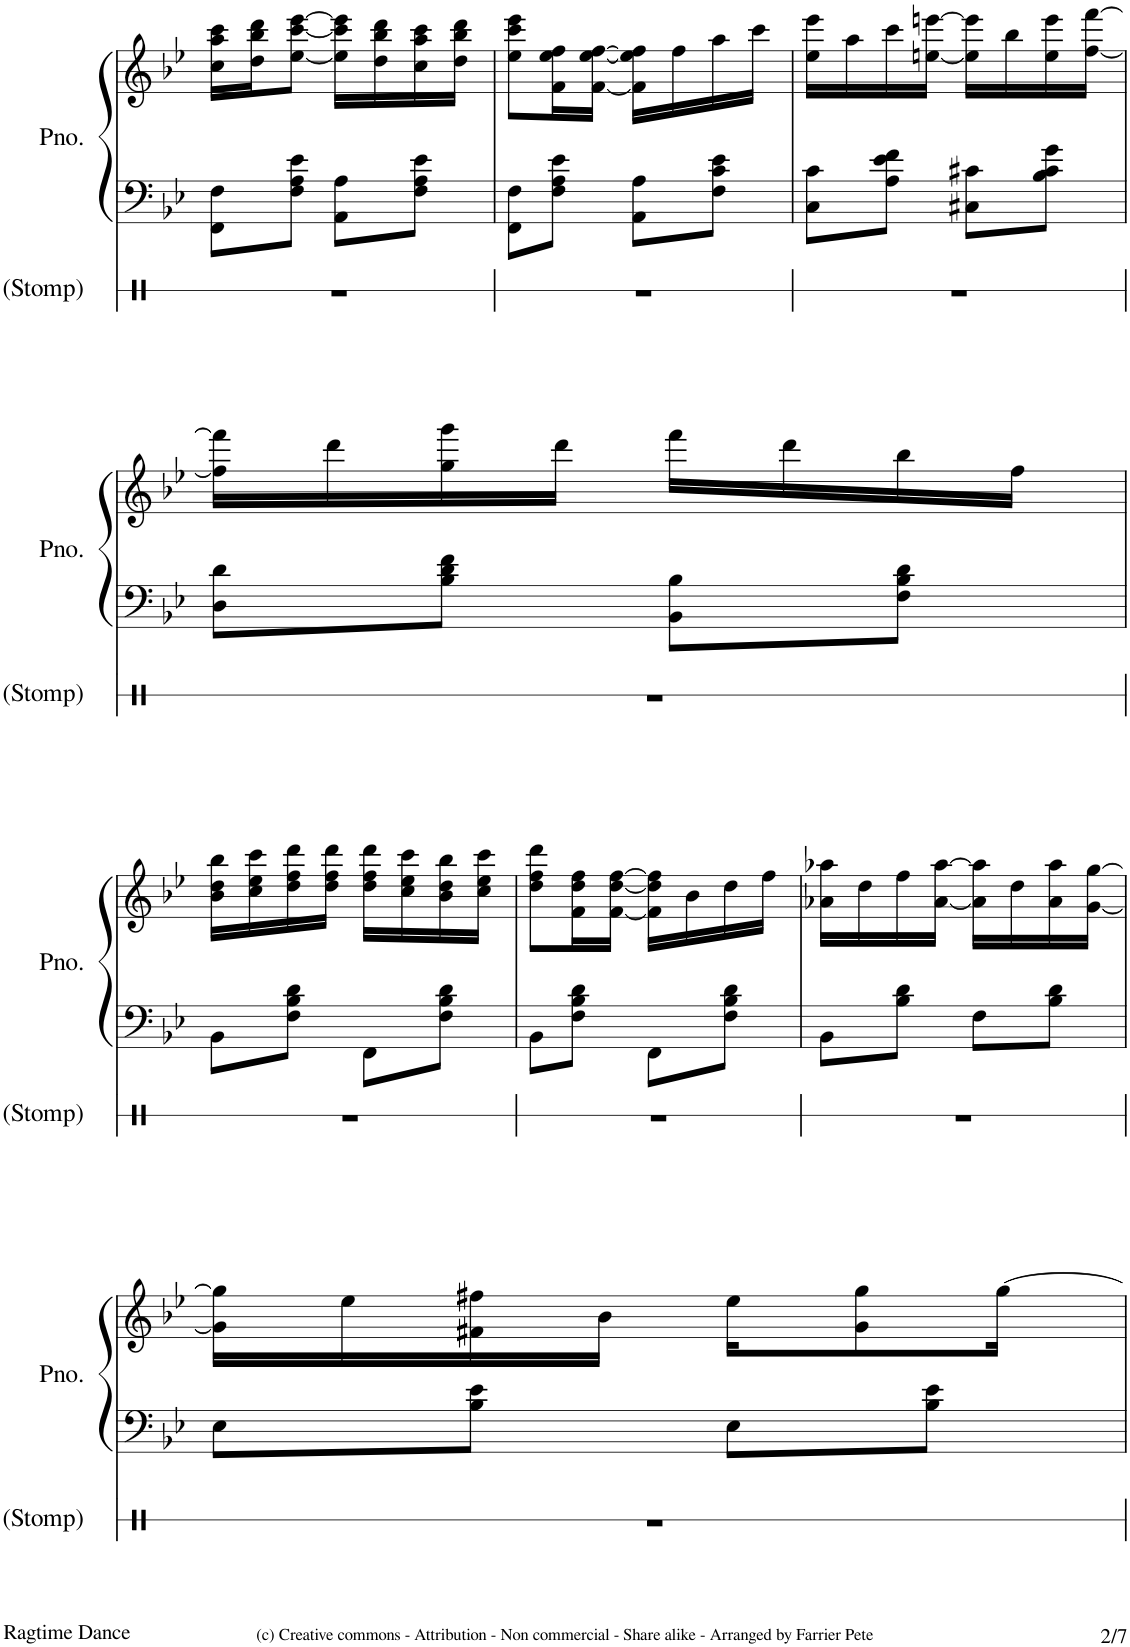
**kern	**kern	**kern
*part2	*part1	*part1
*staff3	*staff2	*staff1
*I"(Stompin' Heel)	*I"Piano	*
*I'(Stomp)	*I'Pno.	*
!!LO:PB:g=z
*clefX	*clefF4	*clefG2
*k[]	*k[b-e-]	*k[b-e-]
*	*B-:	*B-:
*M2/4	*M2/4	*M2/4
=9	=9	=9
2r	8FF\ 8F\L	16cc\ 16aa\ 16ccc\LL
.	.	16dd\ 16bb-\ 16ddd\J
.	8F\ 8A\ 8e-\J	[8ee-\ [<8ccc\ [8eee-\J
.	8AA\ 8A\L	16ee-\] 16ccc\] 16eee-\]LL
.	.	16dd\ 16bb-\ 16ddd\
.	8F\ 8A\ 8e-\J	16cc\ 16aa\ 16ccc\
.	.	16dd\ 16bb-\ 16ddd\JJ
=10	=10	=10
2r	8FF\ 8F\L	8ee-\ 8ccc\ 8eee-\L
.	8F\ 8A\ 8e-\J	16f\ 16ee-\ 16ff\L
.	.	[16f\ [16ee-\ [16ff\JJ
.	8AA\ 8A\L	16f\] 16ee-\] 16ff\]LL
.	.	16ff\
.	8F\ 8c\ 8e-\J	16aa\
.	.	16ccc\JJ
=11	=11	=11
2r	8C\ 8c\L	16ee-\ 16eee-\LL
.	.	16aa\
.	8A\ 8e-\ 8f\J	16ccc\
.	.	[16een\ [16eeen\JJ
.	8C#X\ 8c#X\L	16ee\] 16eee\]LL
.	.	16bb-\
.	8B-\ 8c#\ 8g\J	16ee\ 16eee\
.	.	[16ff\ [16fff\JJ
!!LO:LB:g=z
=12	=12	=12
2r	8D\ 8d\L	16ff\] 16fff\]LL
.	.	16ddd\
.	8B-\ 8d\ 8f\J	16gg\ 16ggg\
.	.	16ddd\JJ
.	8BB-\ 8B-\L	16fff\LL
.	.	16ddd\
.	8F\ 8B-\ 8d\J	16bb-\
.	.	16ff\JJ
!!LO:LB:g=z
=13	=13	=13
2r	8BB-\L	16b-\ 16dd\ 16bb-\LL
.	.	16cc\ 16ee-\ 16ccc\
.	8F\ 8B-\ 8d\J	16dd\ 16ff\ 16ddd\
.	.	16dd\ 16ff\ 16ddd\JJ
.	8FF\L	16dd\ 16ff\ 16ddd\LL
.	.	16cc\ 16ee-\ 16ccc\
.	8F\ 8B-\ 8d\J	16b-\ 16dd\ 16bb-\
.	.	16cc\ 16ee-\ 16ccc\JJ
=14	=14	=14
2r	8BB-\L	8dd\ 8ff\ 8ddd\L
.	8F\ 8B-\ 8d\J	16f\ 16dd\ 16ff\L
.	.	[16f\ [<16dd\ [16ff\JJ
.	8FF\L	16f\] 16dd\] 16ff\]LL
.	.	16b-\
.	8F\ 8B-\ 8d\J	16dd\
.	.	16ff\JJ
=15	=15	=15
2r	8BB-\L	16a-X\ 16aa-X\LL
.	.	16dd\
.	8B-\ 8d\J	16ff\
.	.	[16a-\ [16aa-\JJ
.	8F\L	16a-\] 16aa-\]LL
.	.	16dd\
.	8B-\ 8d\J	16a-\ 16aa-\
.	.	[16g\ [16gg\JJ
!!LO:LB:g=z
=16	=16	=16
2r	8E-\L	16g\] 16gg\]LL
.	.	16ee-\
.	8B-\ 8e-\J	16f#X\ 16ff#X\
.	.	16b-\JJ
.	8E-\L	16ee-\KL
.	.	8g\ 8gg\
.	8B-\ 8e-\J	.
.	.	[16gg\Jk
=	=	=
*-	*-	*-
